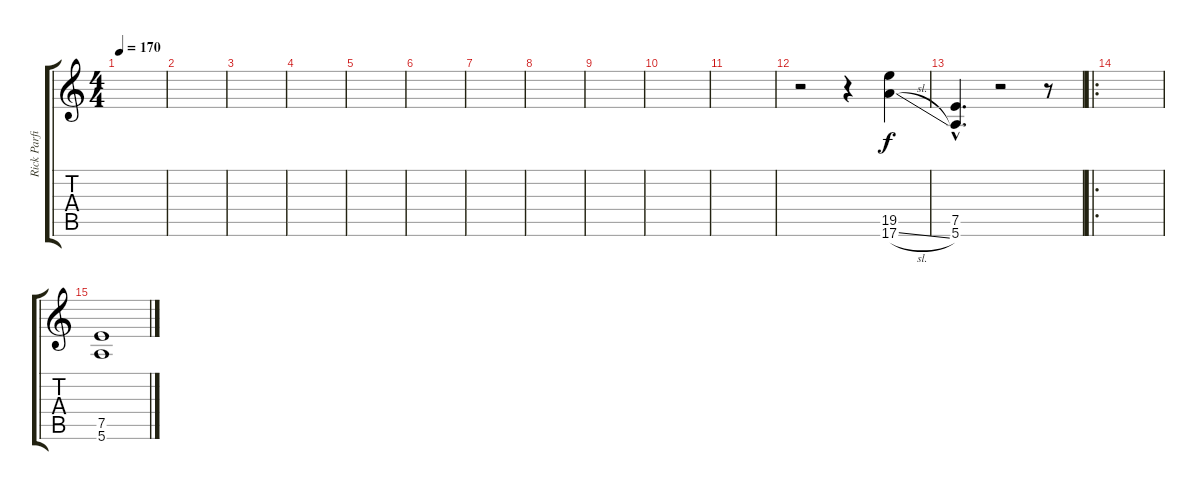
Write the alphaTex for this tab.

\track ("Rick Parfitt" "Rick Parfi") {instrument overdrivenguitar}
\staff {score tabs}
\tuning (E4 B3 G3 D3 A2 E2) {hide}
\ts (4 4)
\tempo 170
\clef g2
\ks c
|
|
|
|
|
|
|
|
|
|
|
r.2 r.4 (19.5 17.6{sl}).4 |
(7.5{hac} 5.6{hac}).4{d} r.2 r.8 |
\ro
|
(7.5 5.6).1
